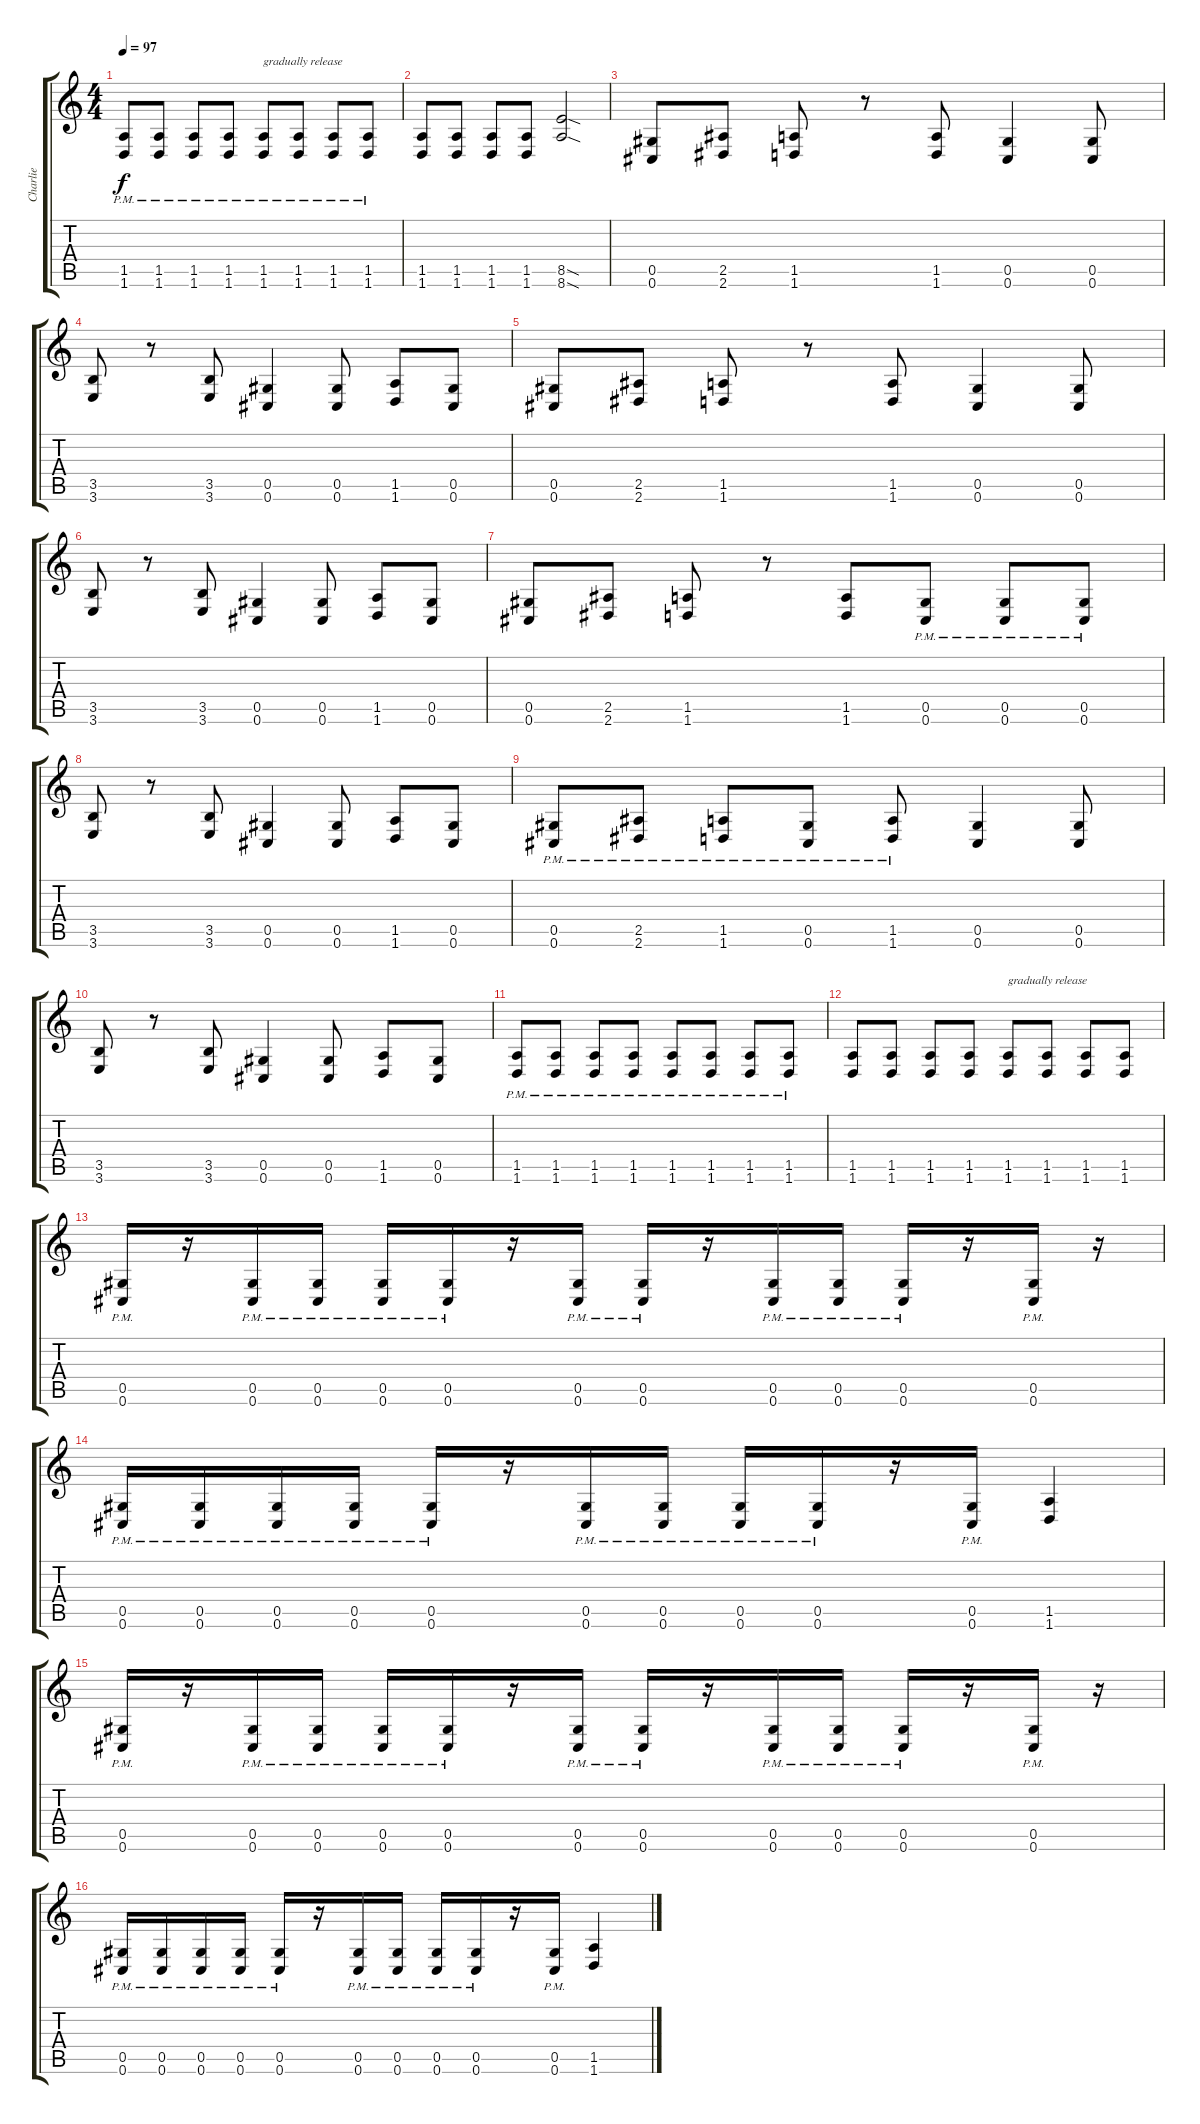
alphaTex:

\track ("Charlie" "Charlie") {instrument distortionguitar}
\staff {score tabs}
\tuning (Eb4 Bb3 Gb3 Db3 Ab2 Db2) {hide}
\ts (4 4)
\tempo 97
\clef g2
\ks c
(1.5{pm} 1.6{pm}).8{dy f} (1.5{pm} 1.6{pm}).8 (1.5{pm} 1.6{pm}).8 (1.5{pm} 1.6{pm}).8 (1.5{pm} 1.6{pm}).8{txt "gradually release"} (1.5{pm} 1.6{pm}).8 (1.5{pm} 1.6{pm}).8 (1.5{pm} 1.6{pm}).8 |
(1.5 1.6).8 (1.5 1.6).8 (1.5 1.6).8 (1.5 1.6).8 (8.5{sod} 8.6{sod}).2 |
(0.5 0.6).8 (2.5 2.6).8 (1.5 1.6).8 r.8 (1.5 1.6).8 (0.5 0.6).4 (0.5 0.6).8 |
(3.5 3.6).8 r.8 (3.5 3.6).8 (0.5 0.6).4 (0.5 0.6).8 (1.5 1.6).8 (0.5 0.6).8 |
(0.5 0.6).8 (2.5 2.6).8 (1.5 1.6).8 r.8 (1.5 1.6).8 (0.5 0.6).4 (0.5 0.6).8 |
(3.5 3.6).8 r.8 (3.5 3.6).8 (0.5 0.6).4 (0.5 0.6).8 (1.5 1.6).8 (0.5 0.6).8 |
(0.5 0.6).8 (2.5 2.6).8 (1.5 1.6).8 r.8 (1.5 1.6).8 (0.5{pm} 0.6{pm}).8 (0.5{pm} 0.6{pm}).8 (0.5{pm} 0.6{pm}).8 |
(3.5 3.6).8 r.8 (3.5 3.6).8 (0.5 0.6).4 (0.5 0.6).8 (1.5 1.6).8 (0.5 0.6).8 |
(0.5{pm} 0.6{pm}).8 (2.5{pm} 2.6{pm}).8 (1.5{pm} 1.6{pm}).8 (0.5{pm} 0.6{pm}).8 (1.5{pm} 1.6{pm}).8 (0.5 0.6).4 (0.5 0.6).8 |
(3.5 3.6).8 r.8 (3.5 3.6).8 (0.5 0.6).4 (0.5 0.6).8 (1.5 1.6).8 (0.5 0.6).8 |
(1.5{pm} 1.6{pm}).8 (1.5{pm} 1.6{pm}).8 (1.5{pm} 1.6{pm}).8 (1.5{pm} 1.6{pm}).8 (1.5{pm} 1.6{pm}).8 (1.5{pm} 1.6{pm}).8 (1.5{pm} 1.6{pm}).8 (1.5{pm} 1.6{pm}).8 |
(1.5 1.6).8 (1.5 1.6).8 (1.5 1.6).8 (1.5 1.6).8 (1.5 1.6).8{txt "gradually release"} (1.5 1.6).8 (1.5 1.6).8 (1.5 1.6).8 |
(0.5{pm} 0.6{pm}).16 r.16 (0.5{pm} 0.6{pm}).16 (0.5{pm} 0.6{pm}).16 (0.5{pm} 0.6{pm}).16 (0.5{pm} 0.6{pm}).16 r.16 (0.5{pm} 0.6{pm}).16 (0.5{pm} 0.6{pm}).16 r.16 (0.5{pm} 0.6{pm}).16 (0.5{pm} 0.6{pm}).16 (0.5{pm} 0.6{pm}).16 r.16 (0.5{pm} 0.6{pm}).16 r.16 |
(0.5{pm} 0.6{pm}).16 (0.5{pm} 0.6{pm}).16 (0.5{pm} 0.6{pm}).16 (0.5{pm} 0.6{pm}).16 (0.5{pm} 0.6{pm}).16 r.16 (0.5{pm} 0.6{pm}).16 (0.5{pm} 0.6{pm}).16 (0.5{pm} 0.6{pm}).16 (0.5{pm} 0.6{pm}).16 r.16 (0.5{pm} 0.6{pm}).16 (1.5 1.6).4 |
(0.5{pm} 0.6{pm}).16 r.16 (0.5{pm} 0.6{pm}).16 (0.5{pm} 0.6{pm}).16 (0.5{pm} 0.6{pm}).16 (0.5{pm} 0.6{pm}).16 r.16 (0.5{pm} 0.6{pm}).16 (0.5{pm} 0.6{pm}).16 r.16 (0.5{pm} 0.6{pm}).16 (0.5{pm} 0.6{pm}).16 (0.5{pm} 0.6{pm}).16 r.16 (0.5{pm} 0.6{pm}).16 r.16 |
(0.5{pm} 0.6{pm}).16 (0.5{pm} 0.6{pm}).16 (0.5{pm} 0.6{pm}).16 (0.5{pm} 0.6{pm}).16 (0.5{pm} 0.6{pm}).16 r.16 (0.5{pm} 0.6{pm}).16 (0.5{pm} 0.6{pm}).16 (0.5{pm} 0.6{pm}).16 (0.5{pm} 0.6{pm}).16 r.16 (0.5{pm} 0.6{pm}).16 (1.5 1.6).4
